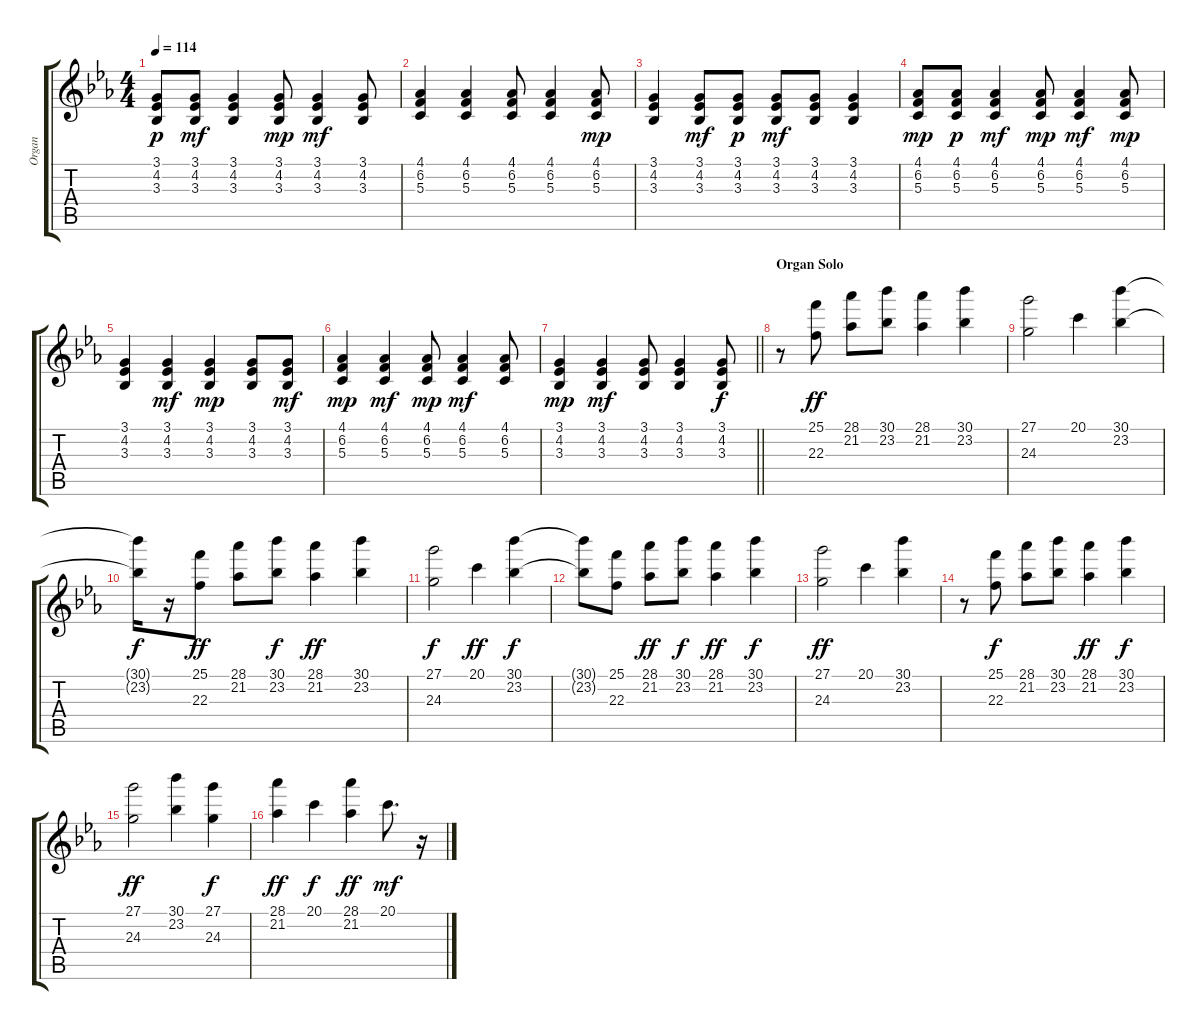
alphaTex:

\track ("Organ" "Organ") {instrument drawbarorgan}
\staff {score tabs}
\tuning (E4 B3 G3 D3 A2 E2) {hide}
\ts (4 4)
\tempo 114
\clef g2
\ks eb
(3.1 4.2 3.3).8{dy p} (3.1 4.2 3.3).8{dy mf} (3.1 4.2 3.3).4 (3.1 4.2 3.3).8{dy mp} (3.1 4.2 3.3).4{dy mf} (3.1 4.2 3.3).8 |
(4.1 6.2 5.3).4 (4.1 6.2 5.3).4 (4.1 6.2 5.3).8 (4.1 6.2 5.3).4 (4.1 6.2 5.3).8{dy mp} |
(3.1 4.2 3.3).4 (3.1 4.2 3.3).8{dy mf} (3.1 4.2 3.3).8{dy p} (3.1 4.2 3.3).8{dy mf} (3.1 4.2 3.3).8 (3.1 4.2 3.3).4 |
(4.1 6.2 5.3).8{dy mp} (4.1 6.2 5.3).8{dy p} (4.1 6.2 5.3).4{dy mf} (4.1 6.2 5.3).8{dy mp} (4.1 6.2 5.3).4{dy mf} (4.1 6.2 5.3).8{dy mp} |
(3.1 4.2 3.3).4 (3.1 4.2 3.3).4{dy mf} (3.1 4.2 3.3).4{dy mp} (3.1 4.2 3.3).8 (3.1 4.2 3.3).8{dy mf} |
(4.1 6.2 5.3).4{dy mp} (4.1 6.2 5.3).4{dy mf} (4.1 6.2 5.3).8{dy mp} (4.1 6.2 5.3).4{dy mf} (4.1 6.2 5.3).8 |
\barLineRight lightlight
(3.1 4.2 3.3).4{dy mp} (3.1 4.2 3.3).4{dy mf} (3.1 4.2 3.3).8 (3.1 4.2 3.3).4 (3.1 4.2 3.3).8{dy f} |
\section ("" "Organ Solo")
r.8 (25.1 22.3).8{dy ff} (28.1 21.2).8 (30.1 23.2).8 (28.1 21.2).4 (30.1 23.2).4 |
(27.1 24.3).2 20.1.4 (30.1 23.2).4 |
(30.1{t} 23.2{t}).16{dy f} r.16 (25.1 22.3).8{dy ff} (28.1 21.2).8 (30.1 23.2).8{dy f} (28.1 21.2).4{dy ff} (30.1 23.2).4 |
(27.1 24.3).2{dy f} 20.1.4{dy ff} (30.1 23.2).4{dy f} |
(30.1{t} 23.2{t}).8 (25.1 22.3).8 (28.1 21.2).8{dy ff} (30.1 23.2).8{dy f} (28.1 21.2).4{dy ff} (30.1 23.2).4{dy f} |
(27.1 24.3).2{dy ff} 20.1.4 (30.1 23.2).4 |
r.8 (25.1 22.3).8{dy f} (28.1 21.2).8 (30.1 23.2).8 (28.1 21.2).4{dy ff} (30.1 23.2).4{dy f} |
(27.1 24.3).2{dy ff} (30.1 23.2).4 (27.1 24.3).4{dy f} |
(28.1 21.2).4{dy ff} 20.1.4{dy f} (28.1 21.2).4{dy ff} 20.1.8{d dy mf} r.16
